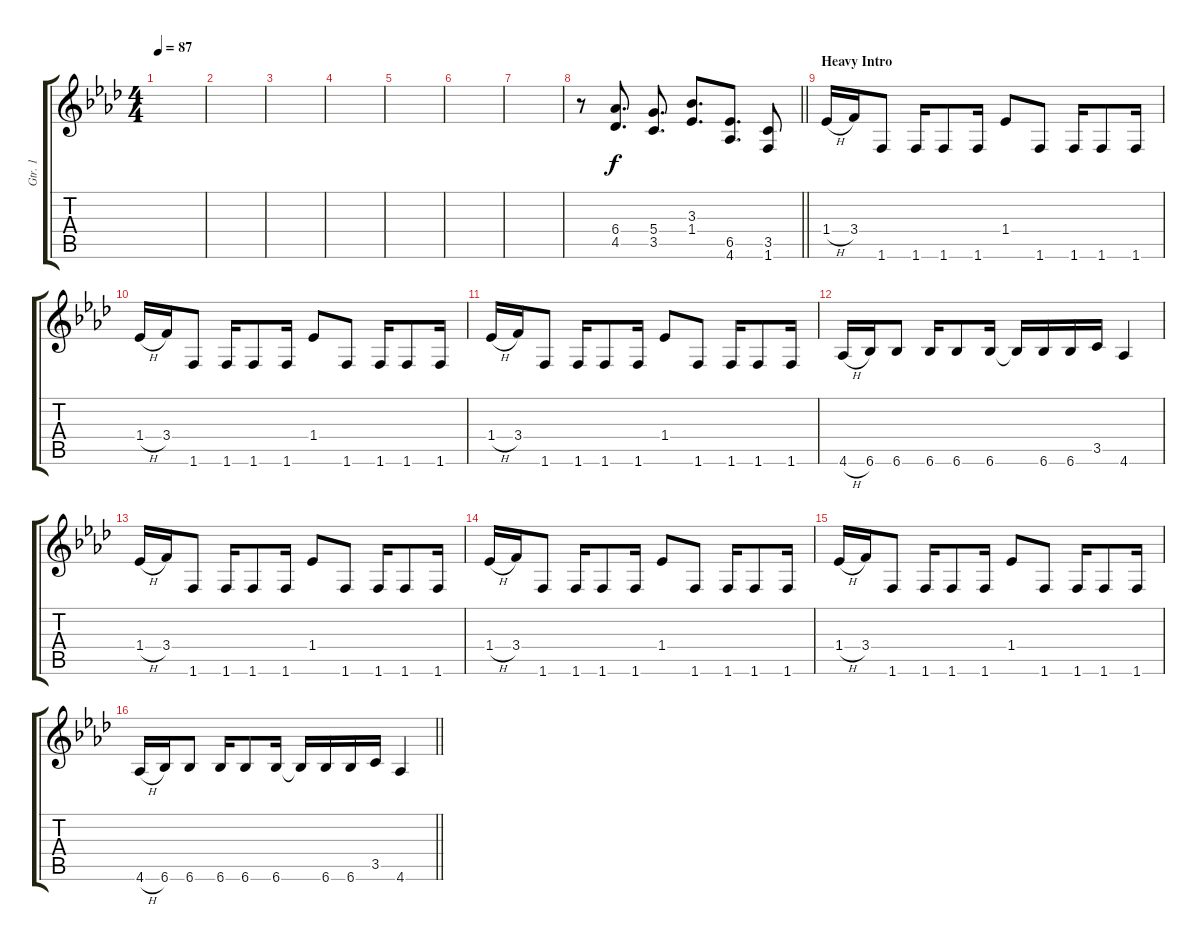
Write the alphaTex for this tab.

\track ("Gtr. 1" "Gtr. 1") {instrument electricguitarjazz}
\staff {score tabs}
\tuning (E4 B3 G3 D3 A2 E2) {hide}
\ts (4 4)
\section ("" " ")
\tempo 87
\clef g2
\ks fminor
|
|
|
|
|
|
|
\barLineRight lightlight
r.8{instrument distortionguitar} (6.4 4.5).8{d} (5.4 3.5).8{d} (3.3 1.4).8{d} (6.5 4.6).8{d} (3.5 1.6).8 |
\section ("" "Heavy Intro")
1.4{h}.16 3.4.16 1.6.8 1.6.16 1.6.8 1.6.16 1.4.8 1.6.8 1.6.16 1.6.8 1.6.16 |
1.4{h}.16 3.4.16 1.6.8 1.6.16 1.6.8 1.6.16 1.4.8 1.6.8 1.6.16 1.6.8 1.6.16 |
1.4{h}.16 3.4.16 1.6.8 1.6.16 1.6.8 1.6.16 1.4.8 1.6.8 1.6.16 1.6.8 1.6.16 |
4.6{h}.16 6.6.16 6.6.8 6.6.16 6.6.8 6.6.16 6.6{t}.16 6.6.16 6.6.16 3.5.16 4.6.4 |
1.4{h}.16 3.4.16 1.6.8 1.6.16 1.6.8 1.6.16 1.4.8 1.6.8 1.6.16 1.6.8 1.6.16 |
1.4{h}.16 3.4.16 1.6.8 1.6.16 1.6.8 1.6.16 1.4.8 1.6.8 1.6.16 1.6.8 1.6.16 |
1.4{h}.16 3.4.16 1.6.8 1.6.16 1.6.8 1.6.16 1.4.8 1.6.8 1.6.16 1.6.8 1.6.16 |
\barLineRight lightlight
4.6{h}.16 6.6.16 6.6.8 6.6.16 6.6.8 6.6.16 6.6{t}.16 6.6.16 6.6.16 3.5.16 4.6.4
